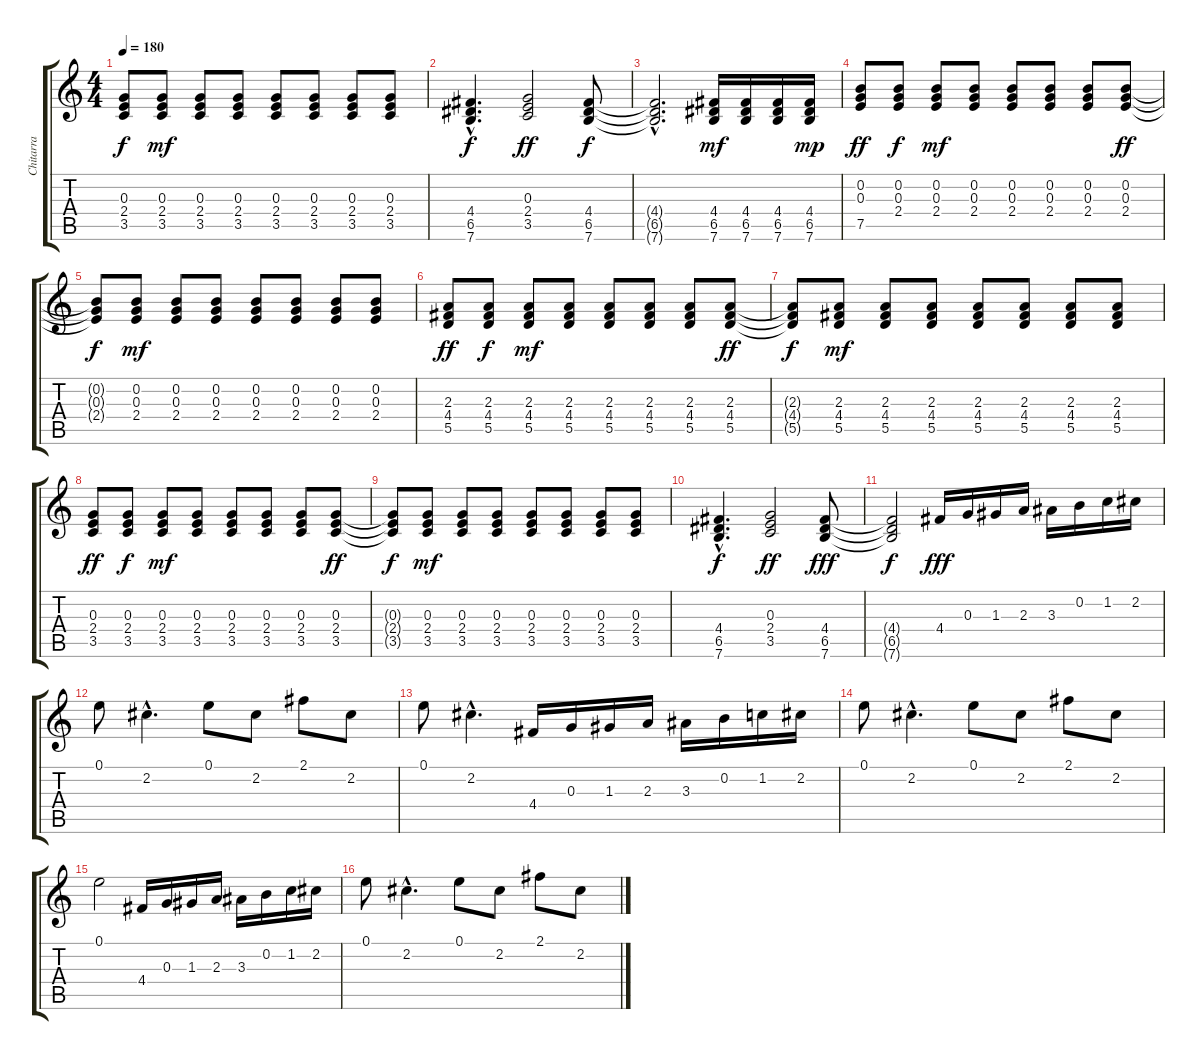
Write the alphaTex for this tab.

\track ("Chitarra" "Chitarra") {instrument distortionguitar}
\staff {score tabs}
\tuning (E4 B3 G3 D3 A2 E2) {hide}
\ts (4 4)
\tempo 180
\clef g2
\ks c
(0.3{t} 2.4{t} 3.5{t}).8{dy f} (0.3 2.4 3.5).8{dy mf} (0.3 2.4 3.5).8 (0.3 2.4 3.5).8 (0.3 2.4 3.5).8 (0.3 2.4 3.5).8 (0.3 2.4 3.5).8 (0.3 2.4 3.5).8 |
(4.4{hac} 6.5{hac} 7.6{hac}).4{d dy f} (0.3 2.4 3.5).2{dy ff} (4.4 6.5 7.6).8{dy f} |
(4.4{hac t} 6.5{hac t} 7.6{hac t}).2{d} (4.4 6.5 7.6).16{dy mf} (4.4 6.5 7.6).16 (4.4 6.5 7.6).16 (4.4 6.5 7.6).16{dy mp} |
(0.2 0.3 7.5).8{dy ff} (0.2 0.3 2.4).8{dy f} (0.2 0.3 2.4).8{dy mf} (0.2 0.3 2.4).8 (0.2 0.3 2.4).8 (0.2 0.3 2.4).8 (0.2 0.3 2.4).8 (0.2 0.3 2.4).8{dy ff} |
(0.2{t} 0.3{t} 2.4{t}).8{dy f} (0.2 0.3 2.4).8{dy mf} (0.2 0.3 2.4).8 (0.2 0.3 2.4).8 (0.2 0.3 2.4).8 (0.2 0.3 2.4).8 (0.2 0.3 2.4).8 (0.2 0.3 2.4).8 |
(2.3 4.4 5.5).8{dy ff} (2.3 4.4 5.5).8{dy f} (2.3 4.4 5.5).8{dy mf} (2.3 4.4 5.5).8 (2.3 4.4 5.5).8 (2.3 4.4 5.5).8 (2.3 4.4 5.5).8 (2.3 4.4 5.5).8{dy ff} |
(2.3{t} 4.4{t} 5.5{t}).8{dy f} (2.3 4.4 5.5).8{dy mf} (2.3 4.4 5.5).8 (2.3 4.4 5.5).8 (2.3 4.4 5.5).8 (2.3 4.4 5.5).8 (2.3 4.4 5.5).8 (2.3 4.4 5.5).8 |
(0.3 2.4 3.5).8{dy ff} (0.3 2.4 3.5).8{dy f} (0.3 2.4 3.5).8{dy mf} (0.3 2.4 3.5).8 (0.3 2.4 3.5).8 (0.3 2.4 3.5).8 (0.3 2.4 3.5).8 (0.3 2.4 3.5).8{dy ff} |
(0.3{t} 2.4{t} 3.5{t}).8{dy f} (0.3 2.4 3.5).8{dy mf} (0.3 2.4 3.5).8 (0.3 2.4 3.5).8 (0.3 2.4 3.5).8 (0.3 2.4 3.5).8 (0.3 2.4 3.5).8 (0.3 2.4 3.5).8 |
(4.4{hac} 6.5{hac} 7.6{hac}).4{d dy f} (0.3 2.4 3.5).2{dy ff} (4.4 6.5 7.6).8{dy fff} |
(4.4{t} 6.5{t} 7.6{t}).2{dy f} 4.4.16{dy fff} 0.3.16 1.3.16 2.3.16 3.3.16 0.2.16 1.2.16 2.2.16 |
0.1.8 2.2{hac}.4{d} 0.1.8 2.2.8 2.1.8 2.2.8 |
0.1.8 2.2{hac}.4{d} 4.4.16 0.3.16 1.3.16 2.3.16 3.3.16 0.2.16 1.2.16 2.2.16 |
0.1.8 2.2{hac}.4{d} 0.1.8 2.2.8 2.1.8 2.2.8 |
0.1.2 4.4.16 0.3.16 1.3.16 2.3.16 3.3.16 0.2.16 1.2.16 2.2.16 |
0.1.8 2.2{hac}.4{d} 0.1.8 2.2.8 2.1.8 2.2.8
